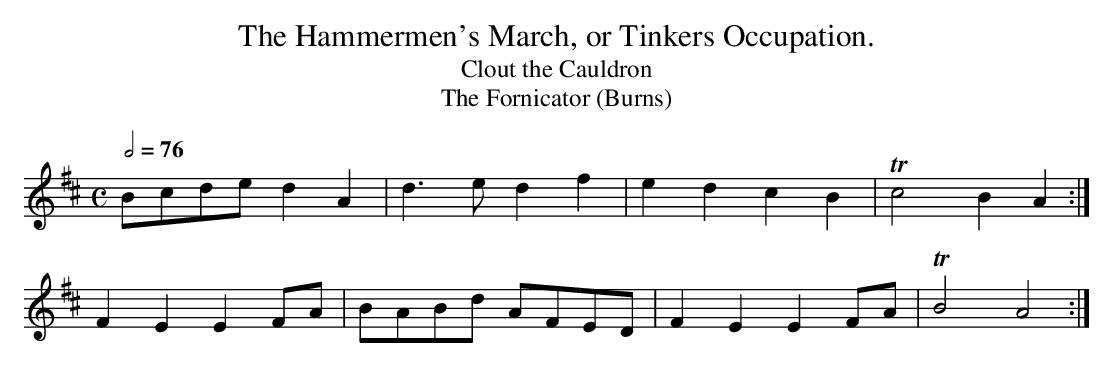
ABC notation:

X:1
T:The Hammermen's March, or Tinkers Occupation.
T:Clout the Cauldron
T:The Fornicator (Burns)
M:C
L:1/8
Q:1/2=76
K:A mixolydian
Bcde d2A2|d3 e d2f2|e2d2 c2B2|Tc4 B2A2:|
F2E2 E2FA|BABd AFED|F2E2 E2FA|TB4 A4  :|
